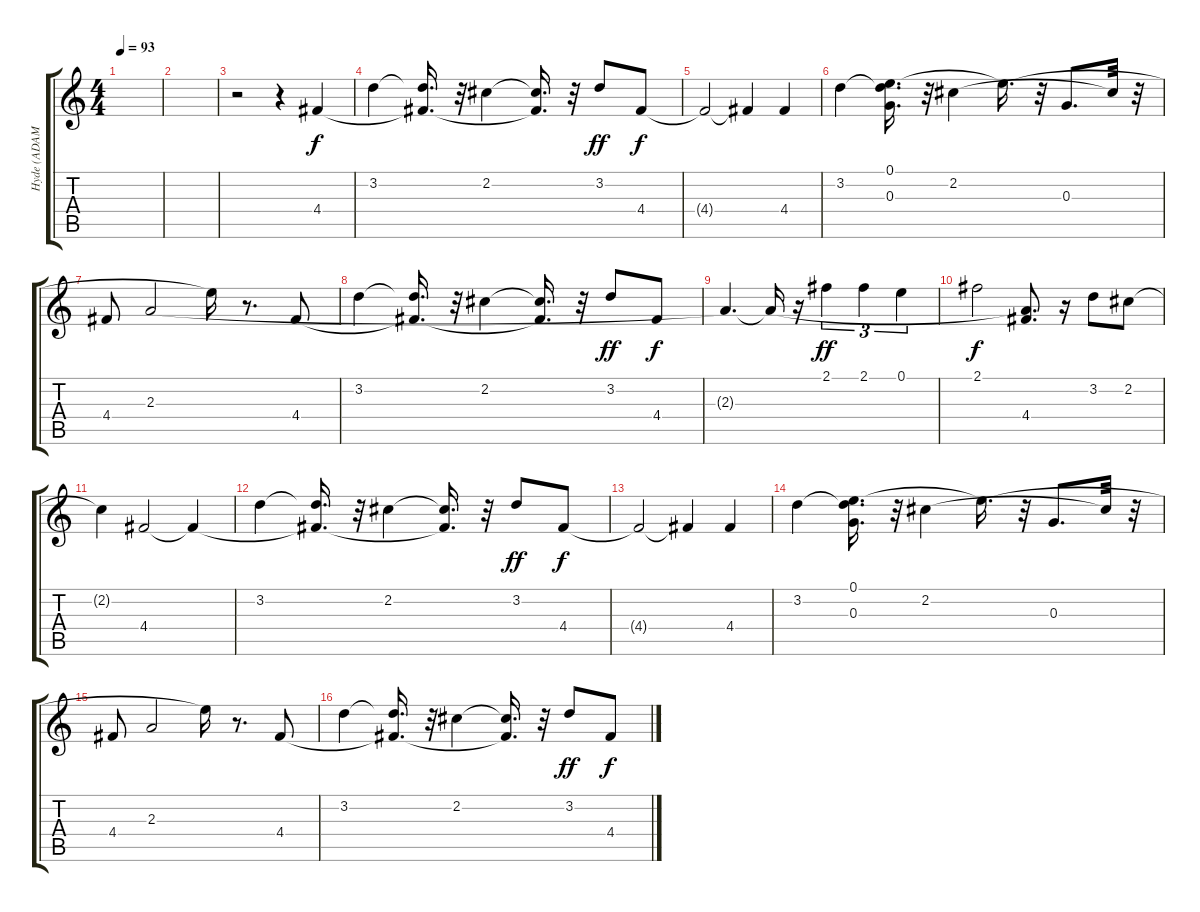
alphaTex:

\track ("Hyde (ADAM) Guitar" "Hyde (ADAM") {instrument acousticguitarsteel}
\staff {score tabs}
\tuning (E4 B3 G3 D3 A2 E2) {hide}
\ts (4 4)
\tempo 93
\clef g2
\ks c
|
|
r.2 r.4 4.4.4 |
3.2.4 (3.2{t} 4.4{t}).16{d} r.32 2.2.4 (2.2{t} 4.4{t}).16{d} r.32 3.2.8{dy ff} 4.4.8{dy f} |
4.4{t}.2 4.4{t}.4 4.4.4 |
3.2.4 (0.1 3.2{t} 0.3).16{d} r.32 2.2.4 0.1{t}.16{d} r.32 0.3.8{d} 2.2{t}.32 r.32 |
4.4.8 2.3.2 0.1{t}.16 r.8{d} 4.4.8 |
3.2.4 (3.2{t} 4.4{t}).16{d} r.32 2.2.4 (2.2{t} 4.4{t}).16{d} r.32 3.2.8{dy ff} 4.4.8{dy f} |
2.3{t}.4{d} 2.3{t}.16 r.16 2.1.4{tu (3 2) dy ff} 2.1.4{tu (3 2)} 0.1.4{tu (3 2)} |
2.1.2{dy f} (2.3{t} 4.4).8{d} r.16 3.2.8 2.2.8 |
2.2{t}.4 4.4.2 4.4{t}.4 |
3.2.4 (3.2{t} 4.4{t}).16{d} r.32 2.2.4 (2.2{t} 4.4{t}).16{d} r.32 3.2.8{dy ff} 4.4.8{dy f} |
4.4{t}.2 4.4{t}.4 4.4.4 |
3.2.4 (0.1 3.2{t} 0.3).16{d} r.32 2.2.4 0.1{t}.16{d} r.32 0.3.8{d} 2.2{t}.32 r.32 |
4.4.8 2.3.2 0.1{t}.16 r.8{d} 4.4.8 |
3.2.4 (3.2{t} 4.4{t}).16{d} r.32 2.2.4 (2.2{t} 4.4{t}).16{d} r.32 3.2.8{dy ff} 4.4.8{dy f}
